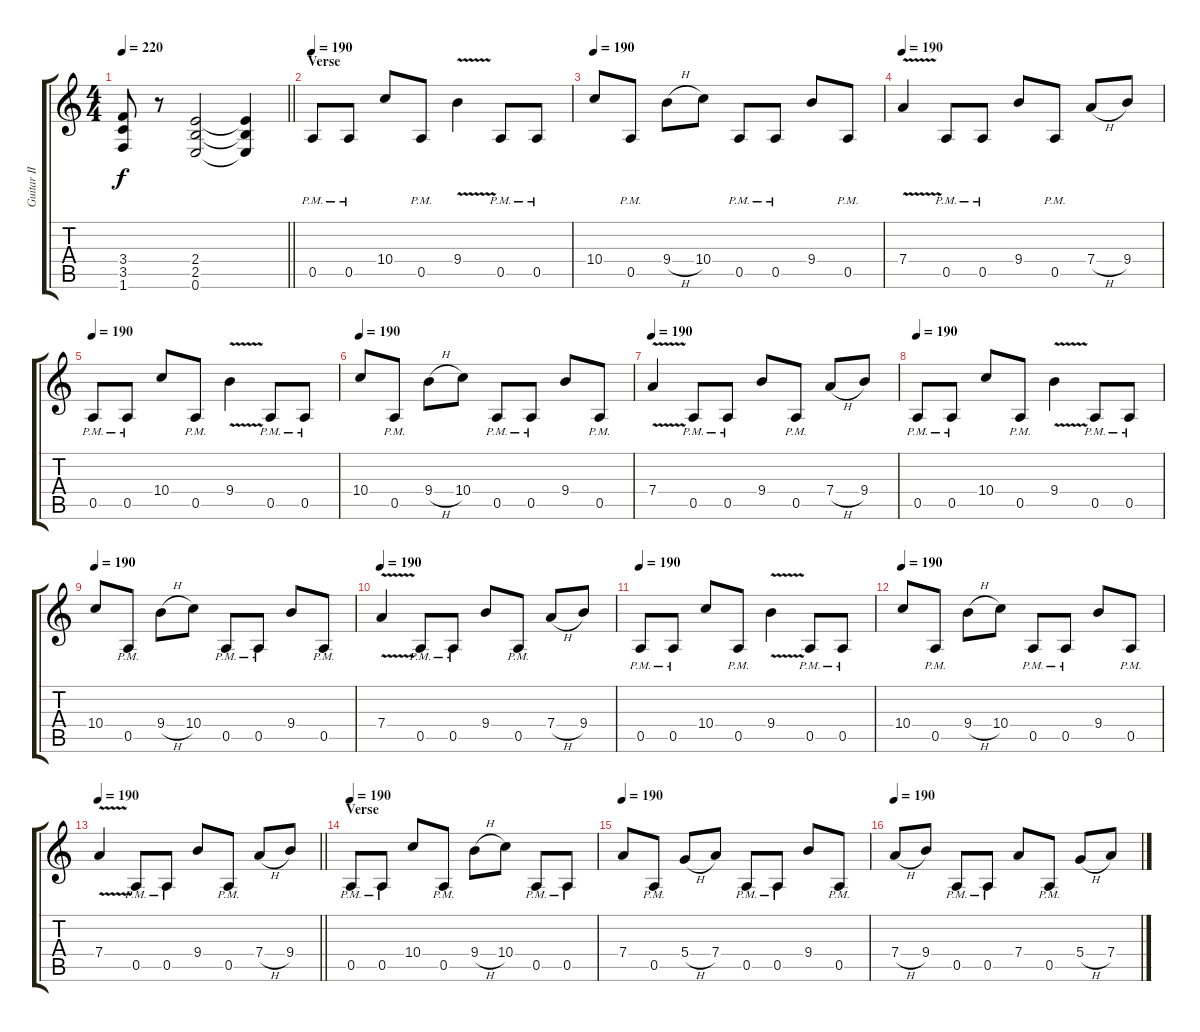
\track ("Guitar II" "Guitar II") {instrument distortionguitar}
\staff {score tabs}
\tuning (E4 B3 G3 D3 A2 E2) {hide}
\ts (4 4)
\tempo 220
\clef g2
\barLineRight lightlight
\ks c
(3.4 3.5 1.6).8{dy f} r.8 (2.4 2.5 0.6).2 (2.4{t} 2.5{t} 0.6{t}).4 |
\section ("" "Verse")
\tempo 190
0.5{pm}.8 0.5{pm}.8 10.4.8 0.5{pm}.8 9.4{v}.4 0.5{pm}.8 0.5{pm}.8 |
\tempo 190
10.4.8 0.5{pm}.8 9.4{h}.8 10.4.8 0.5{pm}.8 0.5{pm}.8 9.4.8 0.5{pm}.8 |
\tempo 190
7.4{v}.4 0.5{pm}.8 0.5{pm}.8 9.4.8 0.5{pm}.8 7.4{h}.8 9.4.8 |
\tempo 190
0.5{pm}.8 0.5{pm}.8 10.4.8 0.5{pm}.8 9.4{v}.4 0.5{pm}.8 0.5{pm}.8 |
\tempo 190
10.4.8 0.5{pm}.8 9.4{h}.8 10.4.8 0.5{pm}.8 0.5{pm}.8 9.4.8 0.5{pm}.8 |
\tempo 190
7.4{v}.4 0.5{pm}.8 0.5{pm}.8 9.4.8 0.5{pm}.8 7.4{h}.8 9.4.8 |
\tempo 190
0.5{pm}.8 0.5{pm}.8 10.4.8 0.5{pm}.8 9.4{v}.4 0.5{pm}.8 0.5{pm}.8 |
\tempo 190
10.4.8 0.5{pm}.8 9.4{h}.8 10.4.8 0.5{pm}.8 0.5{pm}.8 9.4.8 0.5{pm}.8 |
\tempo 190
7.4{v}.4 0.5{pm}.8 0.5{pm}.8 9.4.8 0.5{pm}.8 7.4{h}.8 9.4.8 |
\tempo 190
0.5{pm}.8 0.5{pm}.8 10.4.8 0.5{pm}.8 9.4{v}.4 0.5{pm}.8 0.5{pm}.8 |
\tempo 190
10.4.8 0.5{pm}.8 9.4{h}.8 10.4.8 0.5{pm}.8 0.5{pm}.8 9.4.8 0.5{pm}.8 |
\tempo 190
\barLineRight lightlight
7.4{v}.4 0.5{pm}.8 0.5{pm}.8 9.4.8 0.5{pm}.8 7.4{h}.8 9.4.8 |
\section ("" "Verse")
\tempo 190
0.5{pm}.8 0.5{pm}.8 10.4.8 0.5{pm}.8 9.4{h}.8 10.4.8 0.5{pm}.8 0.5{pm}.8 |
\tempo 190
7.4.8 0.5{pm}.8 5.4{h}.8 7.4.8 0.5{pm}.8 0.5{pm}.8 9.4.8 0.5{pm}.8 |
\tempo 190
7.4{h}.8 9.4.8 0.5{pm}.8 0.5{pm}.8 7.4.8 0.5{pm}.8 5.4{h}.8 7.4.8
